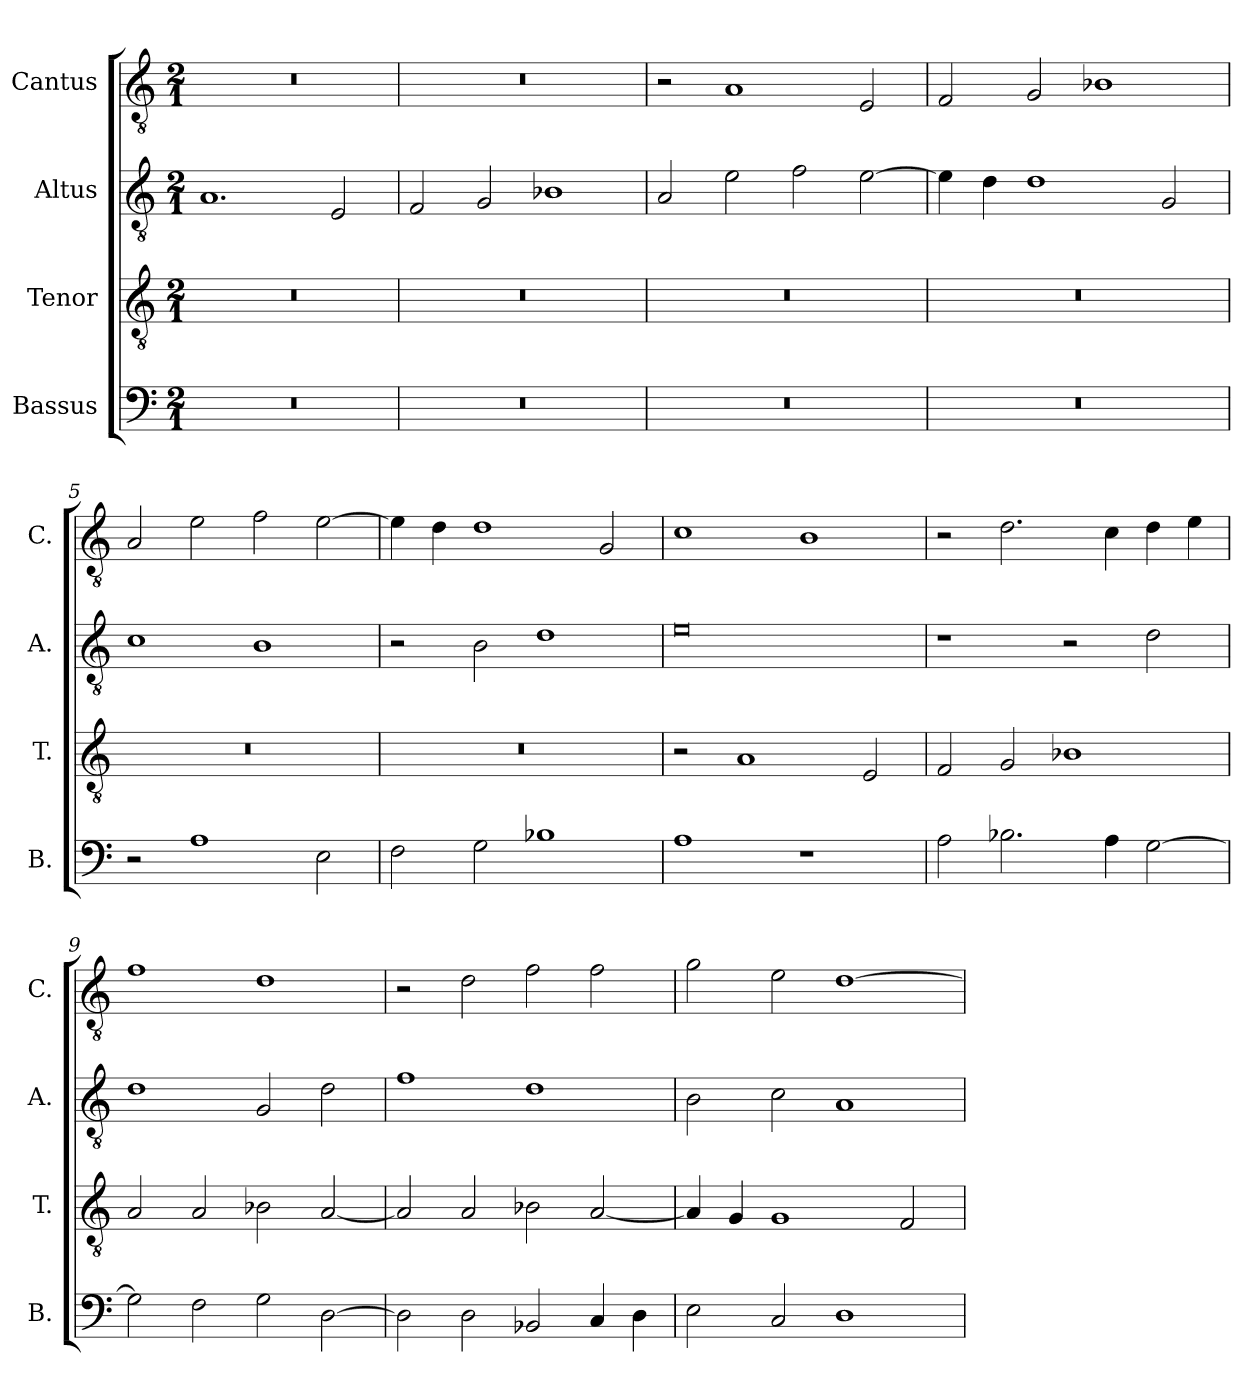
**kern	**kern	**kern	**kern
*part4	*part3	*part2	*part1
*staff4	*staff3	*staff2	*staff1
*I"Bassus	*I"Tenor	*I"Altus	*I"Cantus
*I'B.	*I'T.	*I'A.	*I'C.
*clefF4	*clefGv2	*clefGv2	*clefGv2
*k[]	*k[]	*k[]	*k[]
*M2/1	*M2/1	*M2/1	*M2/1
*MM320	*MM320	*MM320	*MM320
=1	=1	=1	=1
0r	0r	1.A	0r
.	.	2E/	.
=2	=2	=2	=2
0r	0r	2F/	0r
.	.	2G/	.
.	.	1B-X	.
=3	=3	=3	=3
0r	0r	2A/	2r
.	.	2e\	1A
.	.	2f\	.
.	.	[2e\	2E/
=4	=4	=4	=4
0r	0r	4e\]	2F/
.	.	4d\	.
.	.	1d	2G/
.	.	.	1B-X
.	.	2G/	.
=5	=5	=5	=5
2r	0r	1c	2A/
1A	.	.	2e\
.	.	1B	2f\
2E\	.	.	[2e\
=6	=6	=6	=6
2F\	0r	2r	4e\]
.	.	.	4d\
2G\	.	2B\	1d
1B-X	.	1d	.
.	.	.	2G/
=7	=7	=7	=7
1A	2r	0e	1c
.	1A	.	.
1r	.	.	1B
.	2E/	.	.
=8	=8	=8	=8
2A\	2F/	1r	2r
2.B-X\	2G/	.	2.d\
.	1B-X	2r	.
4A\	.	.	4c\
[2G\	.	2d\	4d\
.	.	.	4e\
=9	=9	=9	=9
2G\]	2A/	1d	1f
2F\	2A/	.	.
2G\	2B-X\	2G/	1d
[2D\	[2A/	2d\	.
=10	=10	=10	=10
2D\]	2A/]	1f	2r
2D\	2A/	.	2d\
2BB-X/	2B-X\	1d	2f\
4C/	[2A/	.	2f\
4D\	.	.	.
=11	=11	=11	=11
2E\	4A/]	2B\	2g\
.	4G/	.	.
2C/	1G	2c\	2e\
1D	.	1A	[1d
.	2F/	.	.
=	=	=	=
*-	*-	*-	*-
